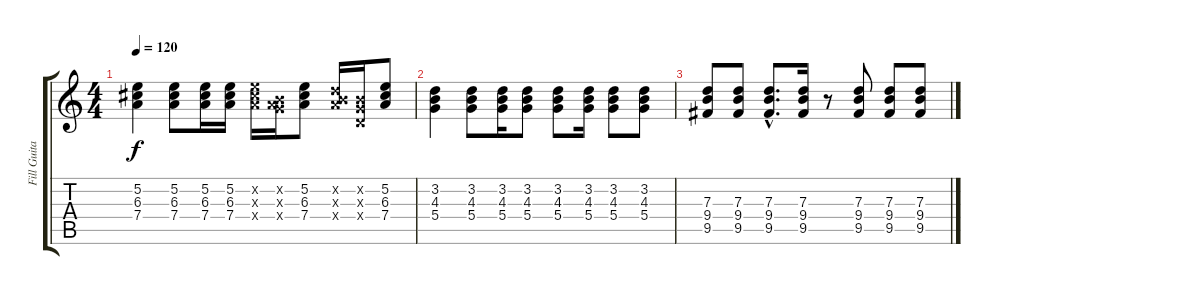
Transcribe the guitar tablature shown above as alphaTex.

\track ("Fill Guitar" "Fill Guita") {instrument overdrivenguitar}
\staff {score tabs}
\tuning (E4 B3 G3 D3 A2 E2) {hide}
\ts (4 4)
\tempo 120
\clef g2
\ks c
(5.2 6.3 7.4).4{dy f} (5.2 6.3 7.4).8 (5.2 6.3 7.4).16 (5.2 6.3 7.4).16 (5.2{x} 6.3{x} 7.4{x}).16 (0.2{x} 0.3{x} 7.4{x}).16 (5.2 6.3 7.4).8 (0.2{x} 7.3{x} 7.4{x}).16 (0.2{x} 0.3{x} 0.4{x}).16 (5.2 6.3 7.4).8 |
(3.2 4.3 5.4).4 (3.2 4.3 5.4).8 (3.2 4.3 5.4).16 (3.2 4.3 5.4).8 (3.2 4.3 5.4).8 (3.2 4.3 5.4).16 (3.2 4.3 5.4).8 (3.2 4.3 5.4).8 |
(7.3 9.4 9.5).8 (7.3 9.4 9.5).8 (7.3{hac} 9.4{hac} 9.5{hac}).8{d} (7.3 9.4 9.5).16 r.8 (7.3 9.4 9.5).8 (7.3 9.4 9.5).8 (7.3 9.4 9.5).8
